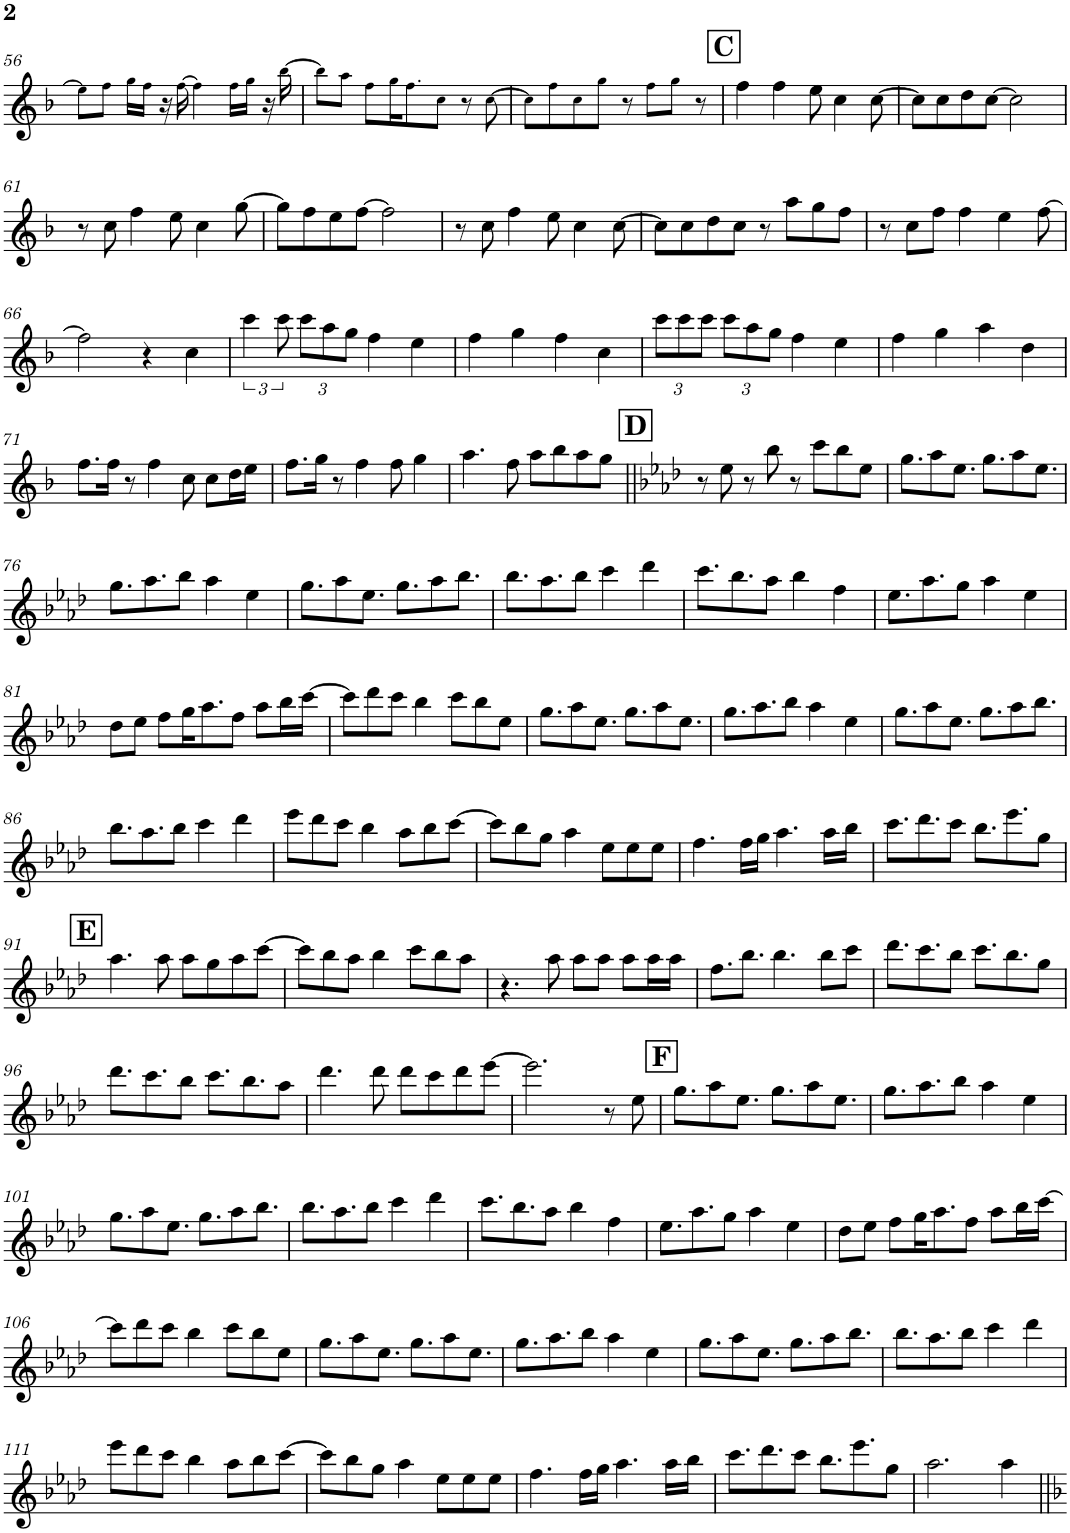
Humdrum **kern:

**kern
*part1
*staff1
*I"Piano
*I'Pno.
!!LO:PB:g=z
*clefG2
*k[b-]
*M4/4
=56
8ee!\L]
8ff!\J
16gg!\LL
16ff!\JJ
16r
[16ff!\
4ff!\]
16ff!\LL
16gg!\JJ
16r
[16bb-!\
=57
8bb-!\L]
8aa!\J
8ff!\L
16gg!\K
8.ff!\
8cc!\J
8r
[8cc!\
=58
8cc!\L]
8ff!\
8cc!\
8gg!\J
8r
8ff!\L
8gg!\J
8r
!!LO:REH:place=s1:a:B:cj:fs=14:t=C
=59
4ff\
4ff\
8ee\
4cc\
[8cc\
=60
8cc\L]
8cc\
8dd\
[8cc\J
2cc\]
!!LO:LB:g=z
=61
8r
8cc\
4ff\
8ee\
4cc\
[8gg\
=62
8gg\L]
8ff\
8ee\
[8ff\J
2ff\]
=63
8r
8cc\
4ff\
8ee\
4cc\
[8cc\
=64
8cc\L]
8cc\
8dd\
8cc\J
8r
8aa\L
8gg\
8ff\J
=65
8r
8cc\L
8ff\J
4ff\
4ee\
[8ff\
!!LO:LB:g=z
=66
2ff\]
4r
4cc\
=67
6ccc\
12ccc\
*Xbrackettup
12ccc\L
12aa\
12gg\J
4ff\
4ee\
=68
4ff\
4gg\
4ff\
4cc\
=69
12ccc\L
12ccc\
12ccc\J
12ccc\L
12aa\
12gg\J
4ff\
4ee\
=70
4ff\
4gg\
4aa\
4dd\
!!LO:LB:g=z
=71
8.ff\L
16ff\Jk
8r
4ff\
8cc\
8cc\L
16dd\L
16ee\JJ
=72
8.ff\L
16gg\Jk
8r
4ff\
8ff\
4gg\
=73
4.aa\
8ff\
8aa\L
8bb-\
8aa\
8gg\J
!!LO:REH:place=s1:a:B:cj:fs=14:t=D
=74||
*k[b-e-a-d-]
8r
8ee-\
8r
8bb-\
8r
8ccc\L
8bb-\
8ee-\J
=75
8.gg\L
8aa-\
8.ee-\J
8.gg\L
8aa-\
8.ee-\J
!!LO:LB:g=z
=76
8.gg\L
8.aa-\
8bb-\J
4aa-\
4ee-\
=77
8.gg\L
8aa-\
8.ee-\J
8.gg\L
8aa-\
8.bb-\J
=78
8.bb-\L
8.aa-\
8bb-\J
4ccc\
4ddd-\
=79
8.ccc\L
8.bb-\
8aa-\J
4bb-\
4ff\
=80
8.ee-\L
8.aa-\
8gg\J
4aa-\
4ee-\
!!LO:LB:g=z
=81
8dd-\L
8ee-\J
8ff\L
16gg\K
8.aa-\
8ff\J
8aa-\L
16bb-\L
[16ccc\JJ
=82
8ccc\L]
8ddd-\
8ccc\J
4bb-\
8ccc\L
8bb-\
8ee-\J
=83
8.gg\L
8aa-\
8.ee-\J
8.gg\L
8aa-\
8.ee-\J
=84
8.gg\L
8.aa-\
8bb-\J
4aa-\
4ee-\
=85
8.gg\L
8aa-\
8.ee-\J
8.gg\L
8aa-\
8.bb-\J
!!LO:LB:g=z
=86
8.bb-\L
8.aa-\
8bb-\J
4ccc\
4ddd-\
=87
8eee-\L
8ddd-\
8ccc\J
4bb-\
8aa-\L
8bb-\
[8ccc\J
=88
8ccc\L]
8bb-\
8gg\J
4aa-\
8ee-\L
8ee-\
8ee-\J
=89
4.ff\
16ff\LL
16gg\JJ
4.aa-\
16aa-\LL
16bb-\JJ
=90
8.ccc\L
8.ddd-\
8ccc\J
8.bb-\L
8.eee-\
8gg\J
!!LO:LB:g=z
!!LO:REH:place=s1:a:B:cj:fs=14:t=E
=91
4.aa-\
8aa-\
8aa-\L
8gg\
8aa-\
[8ccc\J
=92
8ccc\L]
8bb-\
8aa-\J
4bb-\
8ccc\L
8bb-\
8aa-\J
=93
4.r
8aa-\
8aa-\L
8aa-\J
8aa-\L
16aa-\L
16aa-\JJ
=94
8.ff\L
8.bb-\J
4.bb-\
8bb-\L
8ccc\J
=95
8.ddd-\L
8.ccc\
8bb-\J
8.ccc\L
8.bb-\
8gg\J
!!LO:LB:g=z
=96
8.ddd-\L
8.ccc\
8bb-\J
8.ccc\L
8.bb-\
8aa-\J
=97
4.ddd-\
8ddd-\
8ddd-\L
8ccc\
8ddd-\
[8eee-\J
=98
2.eee-\]
8r
8ee-\
!!LO:REH:place=s1:a:B:cj:fs=14:t=F
=99
8.gg\L
8aa-\
8.ee-\J
8.gg\L
8aa-\
8.ee-\J
=100
8.gg\L
8.aa-\
8bb-\J
4aa-\
4ee-\
!!LO:LB:g=z
=101
8.gg\L
8aa-\
8.ee-\J
8.gg\L
8aa-\
8.bb-\J
=102
8.bb-\L
8.aa-\
8bb-\J
4ccc\
4ddd-\
=103
8.ccc\L
8.bb-\
8aa-\J
4bb-\
4ff\
=104
8.ee-\L
8.aa-\
8gg\J
4aa-\
4ee-\
=105
8dd-\L
8ee-\J
8ff\L
16gg\K
8.aa-\
8ff\J
8aa-\L
16bb-\L
[16ccc\JJ
!!LO:LB:g=z
=106
8ccc\L]
8ddd-\
8ccc\J
4bb-\
8ccc\L
8bb-\
8ee-\J
=107
8.gg\L
8aa-\
8.ee-\J
8.gg\L
8aa-\
8.ee-\J
=108
8.gg\L
8.aa-\
8bb-\J
4aa-\
4ee-\
=109
8.gg\L
8aa-\
8.ee-\J
8.gg\L
8aa-\
8.bb-\J
=110
8.bb-\L
8.aa-\
8bb-\J
4ccc\
4ddd-\
!!LO:LB:g=z
=111
8eee-\L
8ddd-\
8ccc\J
4bb-\
8aa-\L
8bb-\
[8ccc\J
=112
8ccc\L]
8bb-\
8gg\J
4aa-\
8ee-\L
8ee-\
8ee-\J
=113
4.ff\
16ff\LL
16gg\JJ
4.aa-\
16aa-\LL
16bb-\JJ
=114
8.ccc\L
8.ddd-\
8ccc\J
8.bb-\L
8.eee-\
8gg\J
=115
2.aa-\
4aa-\
=||
*-
